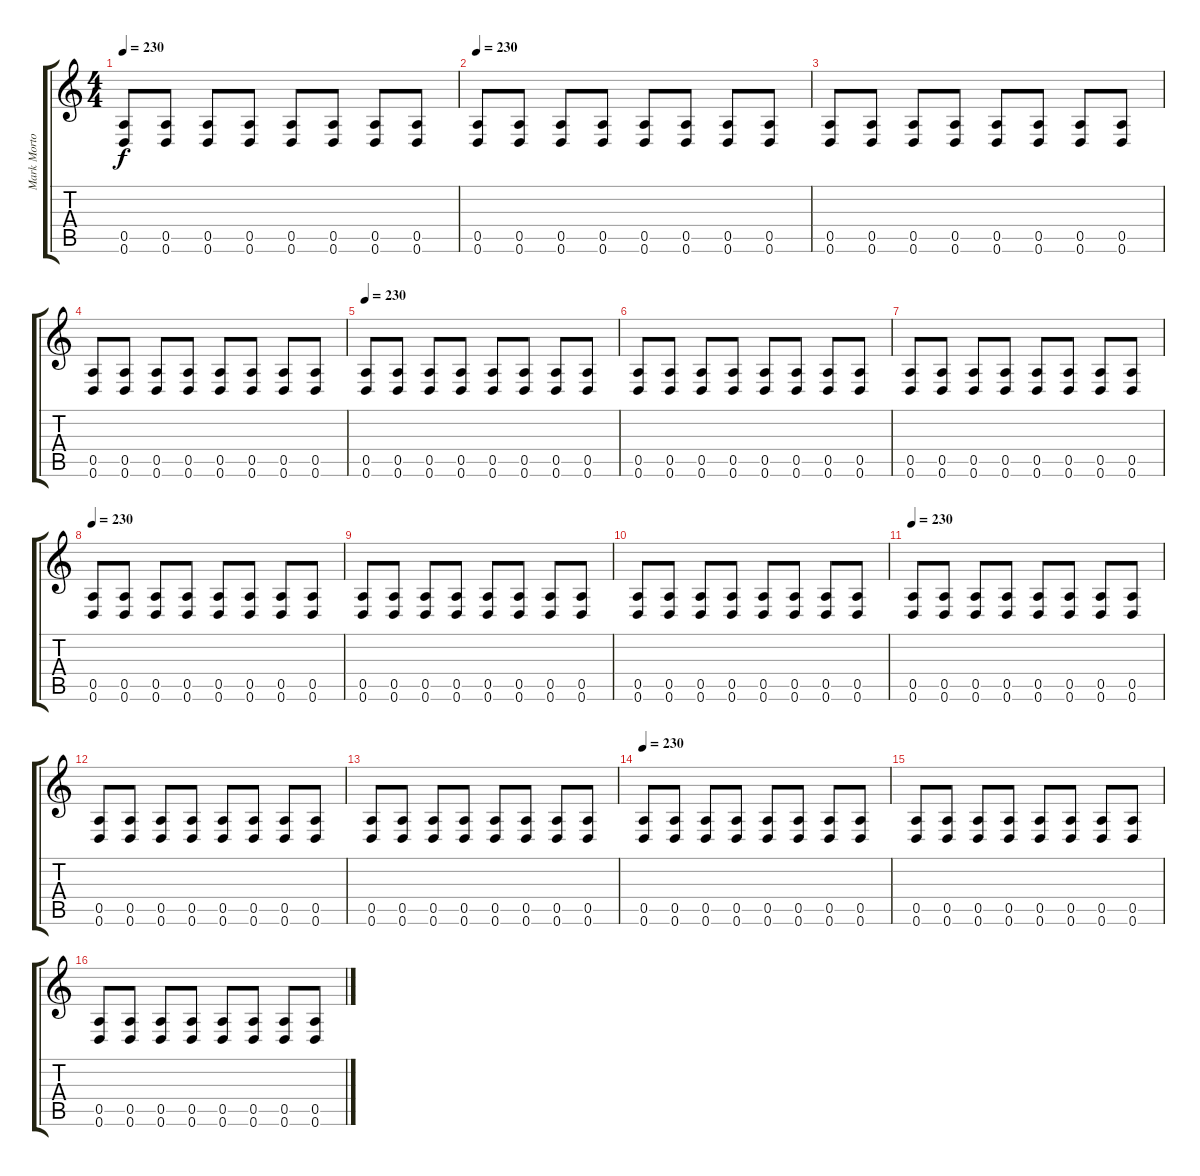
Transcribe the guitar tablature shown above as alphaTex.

\track ("Mark Morton" "Mark Morto") {instrument distortionguitar}
\staff {score tabs}
\tuning (E4 B3 G3 D3 A2 D2) {hide}
\ts (4 4)
\tempo 230
\clef g2
\ks c
(0.5 0.6).8{dy f} (0.5 0.6).8 (0.5 0.6).8 (0.5 0.6).8 (0.5 0.6).8 (0.5 0.6).8 (0.5 0.6).8 (0.5 0.6).8 |
\tempo 230
(0.5 0.6).8 (0.5 0.6).8 (0.5 0.6).8 (0.5 0.6).8 (0.5 0.6).8 (0.5 0.6).8 (0.5 0.6).8 (0.5 0.6).8 |
(0.5 0.6).8 (0.5 0.6).8 (0.5 0.6).8 (0.5 0.6).8 (0.5 0.6).8 (0.5 0.6).8 (0.5 0.6).8 (0.5 0.6).8 |
(0.5 0.6).8 (0.5 0.6).8 (0.5 0.6).8 (0.5 0.6).8 (0.5 0.6).8 (0.5 0.6).8 (0.5 0.6).8 (0.5 0.6).8 |
\tempo 230
(0.5 0.6).8 (0.5 0.6).8 (0.5 0.6).8 (0.5 0.6).8 (0.5 0.6).8 (0.5 0.6).8 (0.5 0.6).8 (0.5 0.6).8 |
(0.5 0.6).8 (0.5 0.6).8 (0.5 0.6).8 (0.5 0.6).8 (0.5 0.6).8 (0.5 0.6).8 (0.5 0.6).8 (0.5 0.6).8 |
(0.5 0.6).8 (0.5 0.6).8 (0.5 0.6).8 (0.5 0.6).8 (0.5 0.6).8 (0.5 0.6).8 (0.5 0.6).8 (0.5 0.6).8 |
\tempo 230
(0.5 0.6).8 (0.5 0.6).8 (0.5 0.6).8 (0.5 0.6).8 (0.5 0.6).8 (0.5 0.6).8 (0.5 0.6).8 (0.5 0.6).8 |
(0.5 0.6).8 (0.5 0.6).8 (0.5 0.6).8 (0.5 0.6).8 (0.5 0.6).8 (0.5 0.6).8 (0.5 0.6).8 (0.5 0.6).8 |
(0.5 0.6).8 (0.5 0.6).8 (0.5 0.6).8{txt ""} (0.5 0.6).8 (0.5 0.6).8 (0.5 0.6).8 (0.5 0.6).8 (0.5 0.6).8 |
\tempo 230
(0.5 0.6).8 (0.5 0.6).8 (0.5 0.6).8 (0.5 0.6).8 (0.5 0.6).8 (0.5 0.6).8 (0.5 0.6).8 (0.5 0.6).8 |
(0.5 0.6).8 (0.5 0.6).8 (0.5 0.6).8 (0.5 0.6).8 (0.5 0.6).8 (0.5 0.6).8 (0.5 0.6).8 (0.5 0.6).8 |
(0.5 0.6).8 (0.5 0.6).8 (0.5 0.6).8 (0.5 0.6).8 (0.5 0.6).8 (0.5 0.6).8 (0.5 0.6).8 (0.5 0.6).8 |
\tempo 230
(0.5 0.6).8 (0.5 0.6).8 (0.5 0.6).8 (0.5 0.6).8 (0.5 0.6).8 (0.5 0.6).8 (0.5 0.6).8 (0.5 0.6).8 |
(0.5 0.6).8 (0.5 0.6).8 (0.5 0.6).8 (0.5 0.6).8 (0.5 0.6).8 (0.5 0.6).8 (0.5 0.6).8 (0.5 0.6).8 |
(0.5 0.6).8 (0.5 0.6).8 (0.5 0.6).8 (0.5 0.6).8 (0.5 0.6).8 (0.5 0.6).8 (0.5 0.6).8 (0.5 0.6).8
